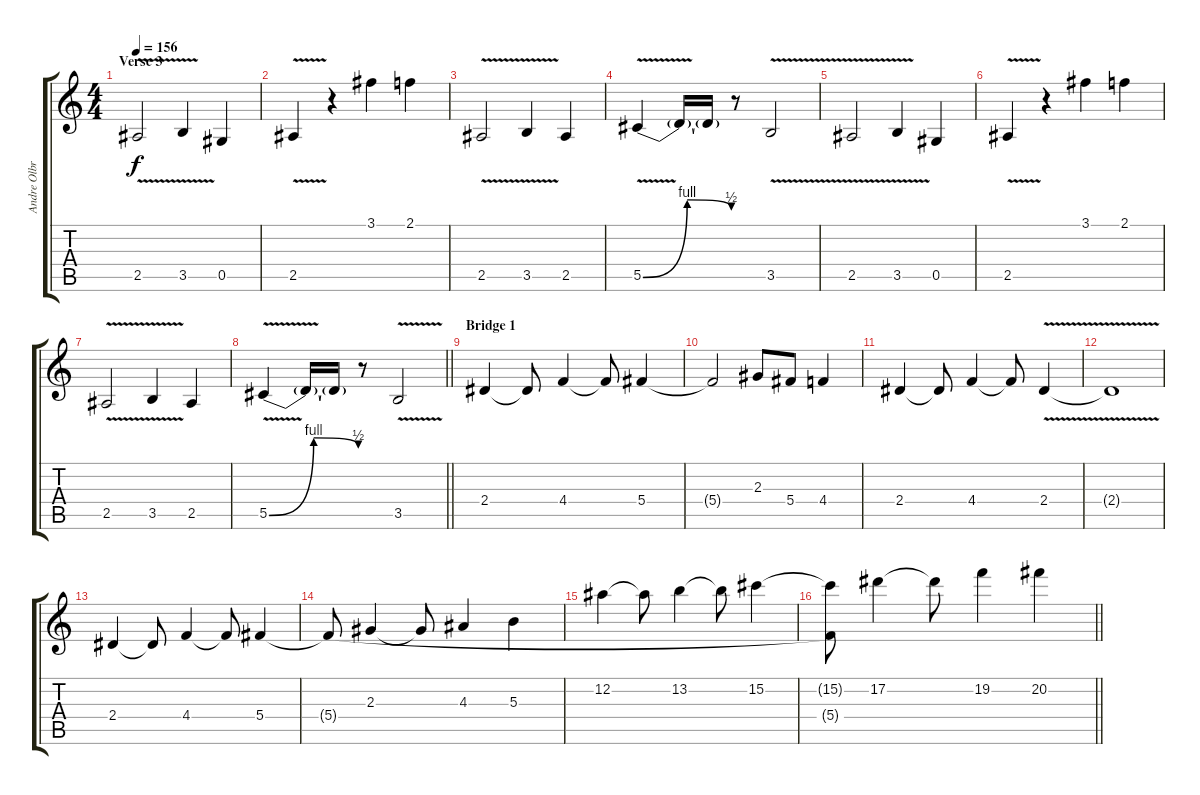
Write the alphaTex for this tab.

\track ("Andre Olbrich" "Andre Olbr") {instrument distortionguitar}
\staff {score tabs}
\tuning (Eb4 Bb3 Gb3 Db3 Ab2 Eb2) {hide}
\ts (4 4)
\section ("" "Verse 3")
\tempo 156
\clef g2
\ks c
2.5{v}.2{dy f volume 14 balance 12} 3.5{v}.4 0.5.4 |
2.5{v}.4 r.4 3.1.4 2.1.4 |
2.5{v}.2{volume 12} 3.5{v}.4 2.5.4 |
5.5{be (bendrelease 0 0 30 4 50 4 60 2) v}.4 5.5{t}.16 5.5{t}.16 r.8 3.5{v}.2 |
2.5{v}.2{volume 14} 3.5{v}.4 0.5.4 |
2.5{v}.4 r.4 3.1.4 2.1.4 |
2.5{v}.2{volume 12} 3.5{v}.4 2.5.4 |
\barLineRight lightlight
5.5{be (bendrelease 0 0 30 4 50 4 60 2) v}.4 5.5{t}.16 5.5{t}.16 r.8 3.5{v}.2 |
\section ("" "Bridge 1")
2.4.4{balance 8} 2.4{t}.8 4.4.4 4.4{t}.8 5.4.4 |
5.4{t}.2 2.3.8 5.4.8 4.4.4 |
2.4.4 2.4{t}.8 4.4.4 4.4{t}.8 2.4{v}.4 |
2.4{t}.1 |
2.4.4{volume 10} 2.4{t}.8 4.4.4 4.4{t}.8 5.4.4 |
5.4{t}.8 2.3.4 2.3{t}.8 4.3.4 5.3.4 |
12.2.4 12.2{t}.8 13.2.4 13.2{t}.8 15.2.4 |
\barLineRight lightlight
(15.2{t} 5.4{t}).8 17.2.4 17.2{t}.8 19.2.4 20.2.4
